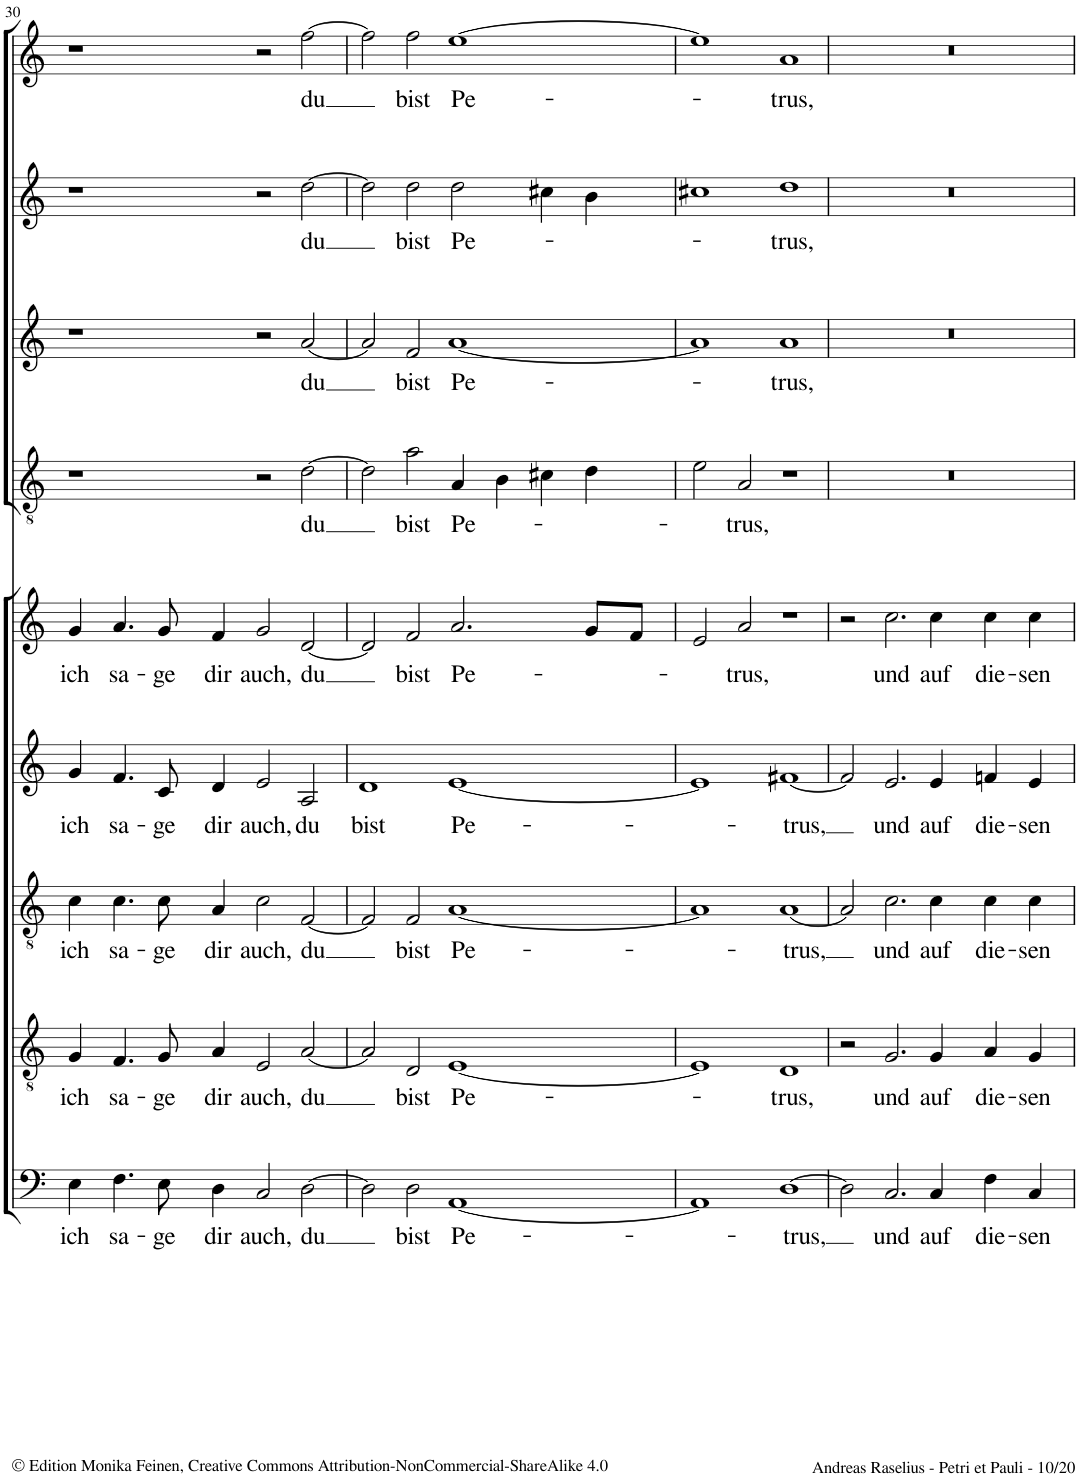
**kern	**text	**kern	**text	**kern	**text	**kern	**text	**kern	**text	**kern	**text	**kern	**text	**kern	**text	**kern	**text
*part9	*part9	*part8	*part8	*part7	*part7	*part6	*part6	*part5	*part5	*part4	*part4	*part3	*part3	*part2	*part2	*part1	*part1
*staff9	*staff9	*staff8	*staff8	*staff7	*staff7	*staff6	*staff6	*staff5	*staff5	*staff4	*staff4	*staff3	*staff3	*staff2	*staff2	*staff1	*staff1
*I"Bass	*	*I"Tenor	*	*I"Tenor	*	*I"Quintus	*	*I"Altus	*	*I"Tenor	*	*I"Cantus 3	*	*I"Cantus 2	*	*I"Cantus 1	*
!!LO:PB:g=z
*clefF4	*	*clefGv2	*	*clefGv2	*	*clefG2	*	*clefG2	*	*clefGv2	*	*clefG2	*	*clefG2	*	*clefG2	*
*k[]	*	*k[]	*	*k[]	*	*k[]	*	*k[]	*	*k[]	*	*k[]	*	*k[]	*	*k[]	*
*M4/2	*	*M4/2	*	*M4/2	*	*M4/2	*	*M4/2	*	*M4/2	*	*M4/2	*	*M4/2	*	*M4/2	*
*met(c|)	*	*met(c|)	*	*met(c|)	*	*met(c|)	*	*met(c|)	*	*met(c|)	*	*met(c|)	*	*met(c|)	*	*met(c|)	*
=30	=30	=30	=30	=30	=30	=30	=30	=30	=30	=30	=30	=30	=30	=30	=30	=30	=30
!	!LO:LY:b	!	!LO:LY:b	!	!LO:LY:b	!	!LO:LY:b	!	!LO:LY:b	!	!	!	!	!	!	!	!
4E\	ich	4G/	ich	4c\	ich	4g/	ich	4g/	ich	1r	.	1r	.	1r	.	1r	.
!	!LO:LY:b	!	!LO:LY:b	!	!LO:LY:b	!	!LO:LY:b	!	!LO:LY:b	!	!	!	!	!	!	!	!
4.F\	sa-	4.F/	sa-	4.c\	sa-	4.f/	sa-	4.a/	sa-	.	.	.	.	.	.	.	.
!	!LO:LY:b	!	!LO:LY:b	!	!LO:LY:b	!	!LO:LY:b	!	!LO:LY:b	!	!	!	!	!	!	!	!
8E\	-ge	8G/	-ge	8c\	-ge	8c/	-ge	8g/	-ge	.	.	.	.	.	.	.	.
!	!LO:LY:b	!	!LO:LY:b	!	!LO:LY:b	!	!LO:LY:b	!	!LO:LY:b	!	!	!	!	!	!	!	!
4D\	dir	4A/	dir	4A/	dir	4d/	dir	4f/	dir	.	.	.	.	.	.	.	.
!	!LO:LY:b	!	!LO:LY:b	!	!LO:LY:b	!	!LO:LY:b	!	!LO:LY:b	!	!	!	!	!	!	!	!
2C/	auch,	2E/	auch,	2c\	auch,	2e/	auch,	2g/	auch,	2r	.	2r	.	2r	.	2r	.
!	!LO:LY:b	!	!LO:LY:b	!	!LO:LY:b	!	!LO:LY:b	!	!LO:LY:b	!	!LO:LY:b	!	!LO:LY:b	!	!LO:LY:b	!	!LO:LY:b
[2D\	du	[2A/	du	[2F/	du	2A/	du	[2d/	du	[2d\	du	[2a/	du	[2dd\	du	[2ff\	du
=31	=31	=31	=31	=31	=31	=31	=31	=31	=31	=31	=31	=31	=31	=31	=31	=31	=31
!	!	!	!	!	!	!	!LO:LY:b	!	!	!	!	!	!	!	!	!	!
2D\]	.	2A/]	.	2F/]	.	1d	bist	2d/]	.	2d\]	.	2a/]	.	2dd\]	.	2ff\]	.
!	!LO:LY:b	!	!LO:LY:b	!	!LO:LY:b	!	!	!	!LO:LY:b	!	!LO:LY:b	!	!LO:LY:b	!	!LO:LY:b	!	!LO:LY:b
2D\	bist	2D/	bist	2F/	bist	.	.	2f/	bist	2a\	bist	2f/	bist	2dd\	bist	2ff\	bist
!	!LO:LY:b	!	!LO:LY:b	!	!LO:LY:b	!	!LO:LY:b	!	!LO:LY:b	!	!LO:LY:b	!	!LO:LY:b	!	!LO:LY:b	!	!LO:LY:b
[1AA	Pe-	[1E	Pe-	[1A	Pe-	[1e	Pe-	2.a/	Pe-	4A/	Pe-	[1a	Pe-	2dd\	Pe-	[1ee	Pe-
.	.	.	.	.	.	.	.	.	.	4B\	.	.	.	.	.	.	.
.	.	.	.	.	.	.	.	.	.	4c#X\	.	.	.	4cc#X\	.	.	.
.	.	.	.	.	.	.	.	8g/L	.	4d\	.	.	.	4b\	.	.	.
.	.	.	.	.	.	.	.	8f/J	.	.	.	.	.	.	.	.	.
=32	=32	=32	=32	=32	=32	=32	=32	=32	=32	=32	=32	=32	=32	=32	=32	=32	=32
1AA]	.	1E]	.	1A]	.	1e]	.	2e/	.	2e\	.	1a]	.	1cc#X	.	1ee]	.
!	!	!	!	!	!	!	!	!	!LO:LY:b	!	!LO:LY:b	!	!	!	!	!	!
.	.	.	.	.	.	.	.	2a/	-trus,	2A/	-trus,	.	.	.	.	.	.
!	!LO:LY:b	!	!LO:LY:b	!	!LO:LY:b	!	!LO:LY:b	!	!	!	!	!	!LO:LY:b	!	!LO:LY:b	!	!LO:LY:b
[1D	-trus,	1D	-trus,	[1A	-trus,	[1f#X	-trus,	1r	.	1r	.	1a	-trus,	1dd	-trus,	1a	-trus,
=33	=33	=33	=33	=33	=33	=33	=33	=33	=33	=33	=33	=33	=33	=33	=33	=33	=33
2D\]	.	2r	.	2A/]	.	2f#/]	.	2r	.	0r	.	0r	.	0r	.	0r	.
!	!LO:LY:b	!	!LO:LY:b	!	!LO:LY:b	!	!LO:LY:b	!	!LO:LY:b	!	!	!	!	!	!	!	!
2.C/	und	2.G/	und	2.c\	und	2.e/	und	2.cc\	und	.	.	.	.	.	.	.	.
!	!LO:LY:b	!	!LO:LY:b	!	!LO:LY:b	!	!LO:LY:b	!	!LO:LY:b	!	!	!	!	!	!	!	!
4C/	auf	4G/	auf	4c\	auf	4e/	auf	4cc\	auf	.	.	.	.	.	.	.	.
!	!LO:LY:b	!	!LO:LY:b	!	!LO:LY:b	!	!LO:LY:b	!	!LO:LY:b	!	!	!	!	!	!	!	!
4F\	die-	4A/	die-	4c\	die-	4fn/	die-	4cc\	die-	.	.	.	.	.	.	.	.
!	!LO:LY:b	!	!LO:LY:b	!	!LO:LY:b	!	!LO:LY:b	!	!LO:LY:b	!	!	!	!	!	!	!	!
4C/	-sen	4G/	-sen	4c\	-sen	4e/	-sen	4cc\	-sen	.	.	.	.	.	.	.	.
=	=	=	=	=	=	=	=	=	=	=	=	=	=	=	=	=	=
*-	*-	*-	*-	*-	*-	*-	*-	*-	*-	*-	*-	*-	*-	*-	*-	*-	*-
